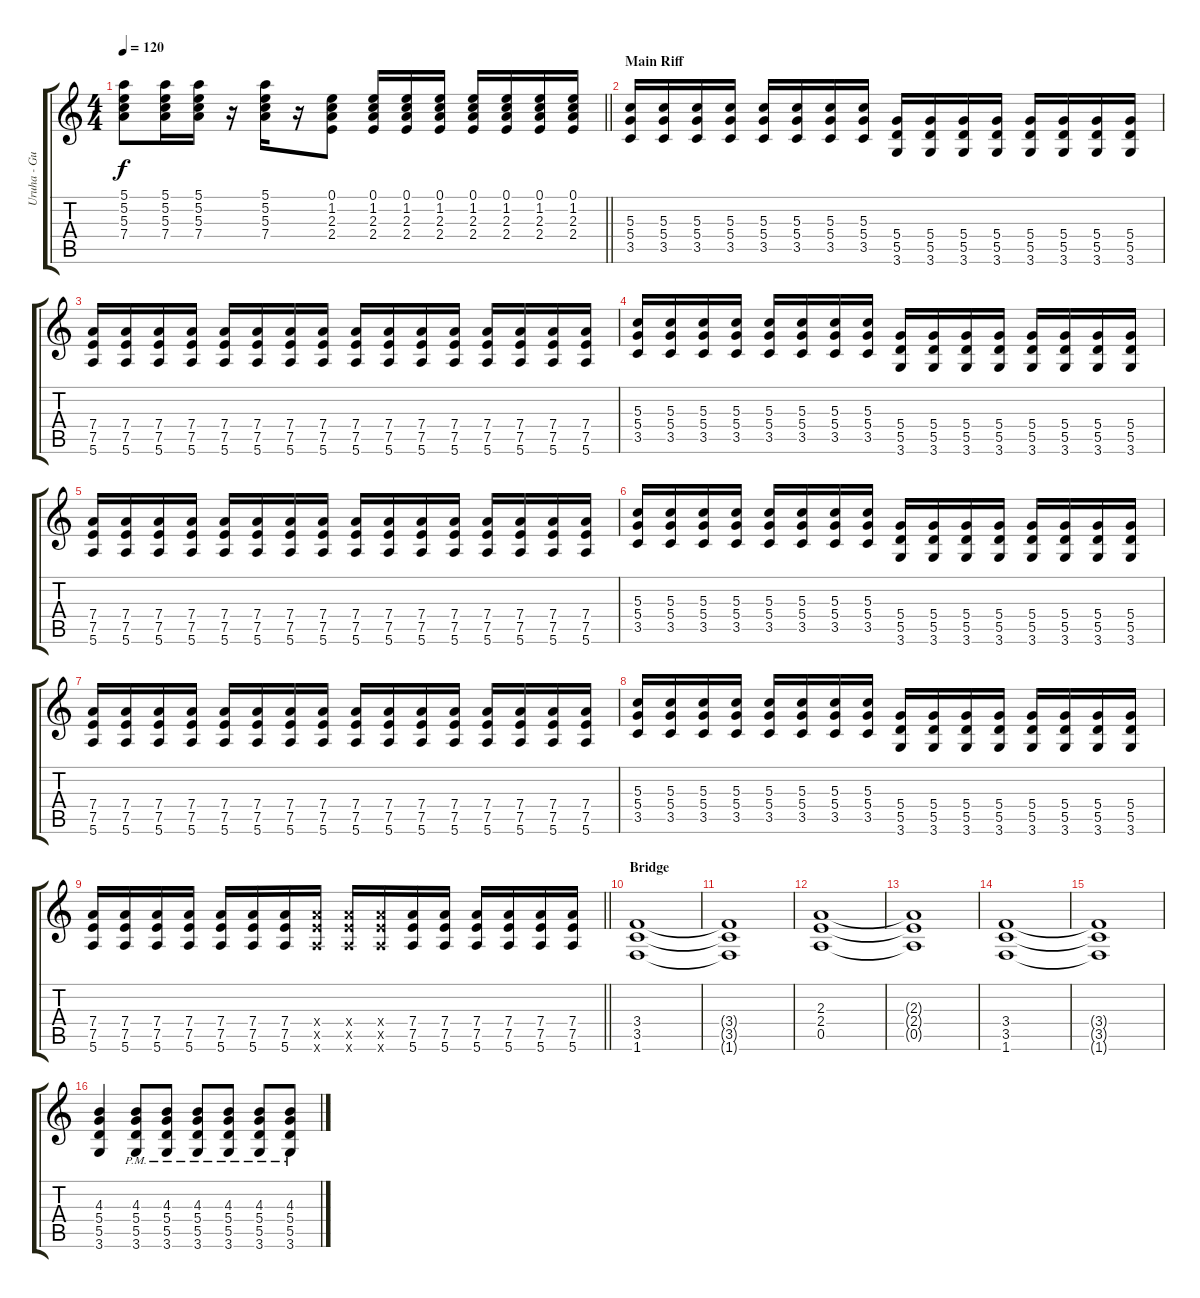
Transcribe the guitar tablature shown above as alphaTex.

\track ("Uruha - Guitar 1" "Uruha - Gu") {instrument overdrivenguitar}
\staff {score tabs}
\tuning (E4 B3 G3 D3 A2 E2) {hide}
\ts (4 4)
\tempo 120
\clef g2
\barLineRight lightlight
\ks c
(5.1 5.2 5.3 7.4).8{dy f} (5.1 5.2 5.3 7.4).16 (5.1 5.2 5.3 7.4).16 r.16 (5.1 5.2 5.3 7.4).16 r.16 (0.1 1.2 2.3 2.4).8 (0.1 1.2 2.3 2.4).16 (0.1 1.2 2.3 2.4).16 (0.1 1.2 2.3 2.4).16 (0.1 1.2 2.3 2.4).16 (0.1 1.2 2.3 2.4).16 (0.1 1.2 2.3 2.4).16 (0.1 1.2 2.3 2.4).16 |
\section ("" "Main Riff")
(5.3 5.4 3.5).16 (5.3 5.4 3.5).16 (5.3 5.4 3.5).16 (5.3 5.4 3.5).16 (5.3 5.4 3.5).16 (5.3 5.4 3.5).16 (5.3 5.4 3.5).16 (5.3 5.4 3.5).16 (5.4 5.5 3.6).16 (5.4 5.5 3.6).16 (5.4 5.5 3.6).16 (5.4 5.5 3.6).16 (5.4 5.5 3.6).16 (5.4 5.5 3.6).16 (5.4 5.5 3.6).16 (5.4 5.5 3.6).16 |
(7.4 7.5 5.6).16 (7.4 7.5 5.6).16 (7.4 7.5 5.6).16 (7.4 7.5 5.6).16 (7.4 7.5 5.6).16 (7.4 7.5 5.6).16 (7.4 7.5 5.6).16 (7.4 7.5 5.6).16 (7.4 7.5 5.6).16 (7.4 7.5 5.6).16 (7.4 7.5 5.6).16 (7.4 7.5 5.6).16 (7.4 7.5 5.6).16 (7.4 7.5 5.6).16 (7.4 7.5 5.6).16 (7.4 7.5 5.6).16 |
(5.3 5.4 3.5).16 (5.3 5.4 3.5).16 (5.3 5.4 3.5).16 (5.3 5.4 3.5).16 (5.3 5.4 3.5).16 (5.3 5.4 3.5).16 (5.3 5.4 3.5).16 (5.3 5.4 3.5).16 (5.4 5.5 3.6).16 (5.4 5.5 3.6).16 (5.4 5.5 3.6).16 (5.4 5.5 3.6).16 (5.4 5.5 3.6).16 (5.4 5.5 3.6).16 (5.4 5.5 3.6).16 (5.4 5.5 3.6).16 |
(7.4 7.5 5.6).16 (7.4 7.5 5.6).16 (7.4 7.5 5.6).16 (7.4 7.5 5.6).16 (7.4 7.5 5.6).16 (7.4 7.5 5.6).16 (7.4 7.5 5.6).16 (7.4 7.5 5.6).16 (7.4 7.5 5.6).16 (7.4 7.5 5.6).16 (7.4 7.5 5.6).16 (7.4 7.5 5.6).16 (7.4 7.5 5.6).16 (7.4 7.5 5.6).16 (7.4 7.5 5.6).16 (7.4 7.5 5.6).16 |
(5.3 5.4 3.5).16 (5.3 5.4 3.5).16 (5.3 5.4 3.5).16 (5.3 5.4 3.5).16 (5.3 5.4 3.5).16 (5.3 5.4 3.5).16 (5.3 5.4 3.5).16 (5.3 5.4 3.5).16 (5.4 5.5 3.6).16 (5.4 5.5 3.6).16 (5.4 5.5 3.6).16 (5.4 5.5 3.6).16 (5.4 5.5 3.6).16 (5.4 5.5 3.6).16 (5.4 5.5 3.6).16 (5.4 5.5 3.6).16 |
(7.4 7.5 5.6).16 (7.4 7.5 5.6).16 (7.4 7.5 5.6).16 (7.4 7.5 5.6).16 (7.4 7.5 5.6).16 (7.4 7.5 5.6).16 (7.4 7.5 5.6).16 (7.4 7.5 5.6).16 (7.4 7.5 5.6).16 (7.4 7.5 5.6).16 (7.4 7.5 5.6).16 (7.4 7.5 5.6).16 (7.4 7.5 5.6).16 (7.4 7.5 5.6).16 (7.4 7.5 5.6).16 (7.4 7.5 5.6).16 |
(5.3 5.4 3.5).16 (5.3 5.4 3.5).16 (5.3 5.4 3.5).16 (5.3 5.4 3.5).16 (5.3 5.4 3.5).16 (5.3 5.4 3.5).16 (5.3 5.4 3.5).16 (5.3 5.4 3.5).16 (5.4 5.5 3.6).16 (5.4 5.5 3.6).16 (5.4 5.5 3.6).16 (5.4 5.5 3.6).16 (5.4 5.5 3.6).16 (5.4 5.5 3.6).16 (5.4 5.5 3.6).16 (5.4 5.5 3.6).16 |
\barLineRight lightlight
(7.4 7.5 5.6).16 (7.4 7.5 5.6).16 (7.4 7.5 5.6).16 (7.4 7.5 5.6).16 (7.4 7.5 5.6).16 (7.4 7.5 5.6).16 (7.4 7.5 5.6).16 (7.4{x} 7.5{x} 5.6{x}).16 (7.4{x} 7.5{x} 5.6{x}).16 (7.4{x} 7.5{x} 5.6{x}).16 (7.4 7.5 5.6).16 (7.4 7.5 5.6).16 (7.4 7.5 5.6).16 (7.4 7.5 5.6).16 (7.4 7.5 5.6).16 (7.4 7.5 5.6).16 |
\section ("" "Bridge")
(3.4 3.5 1.6).1 |
(3.4{t} 3.5{t} 1.6{t}).1 |
(2.3 2.4 0.5).1 |
(2.3{t} 2.4{t} 0.5{t}).1 |
(3.4 3.5 1.6).1 |
(3.4{t} 3.5{t} 1.6{t}).1 |
(4.3 5.4 5.5 3.6).4 (4.3{pm} 5.4{pm} 5.5{pm} 3.6{pm}).8 (4.3{pm} 5.4{pm} 5.5{pm} 3.6{pm}).8 (4.3{pm} 5.4{pm} 5.5{pm} 3.6{pm}).8 (4.3{pm} 5.4{pm} 5.5{pm} 3.6{pm}).8 (4.3{pm} 5.4{pm} 5.5{pm} 3.6{pm}).8 (4.3{pm} 5.4{pm} 5.5{pm} 3.6{pm}).8
